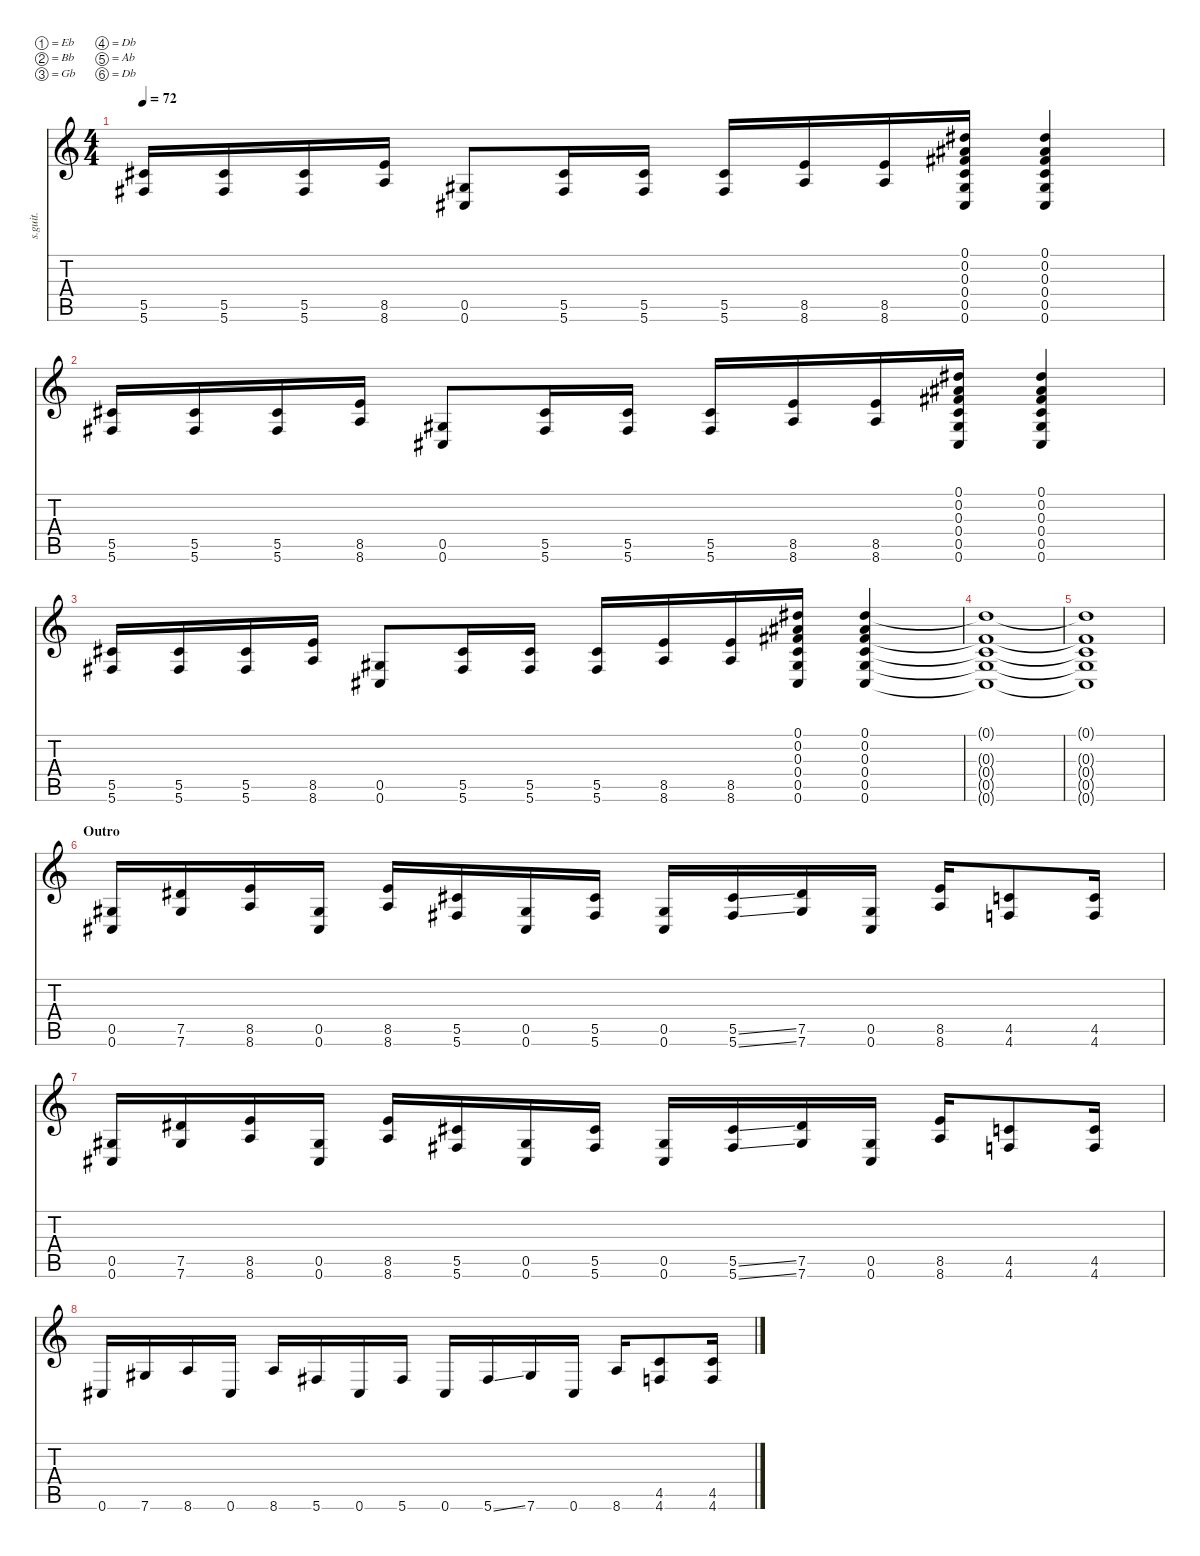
\defaultSystemsLayout 4
\hideDynamics
\bracketExtendMode nobrackets
\track ("Stephen Carpenter 2" "s.guit.") {instrument distortionguitar}
\staff {score tabs}
\tuning (Eb4 Bb3 Gb3 Db3 Ab2 Db2)
\ts (4 4)
\tempo 72
\clef g2
\ks c
(5.5{acc #} 5.6{acc #}).16{lyrics (0 "") lyrics (1 "") lyrics (2 "") lyrics (3 "") lyrics (4 "") dy fff} (5.5{acc #} 5.6{acc #}).16{lyrics (0 "") lyrics (1 "") lyrics (2 "") lyrics (3 "") lyrics (4 "")} (5.5{acc #} 5.6{acc #}).16{lyrics (0 "") lyrics (1 "") lyrics (2 "") lyrics (3 "") lyrics (4 "")} (8.5 8.6).16{lyrics (0 "") lyrics (1 "") lyrics (2 "") lyrics (3 "") lyrics (4 "")} (0.5{acc #} 0.6{acc #}).8{lyrics (0 "") lyrics (1 "") lyrics (2 "") lyrics (3 "") lyrics (4 "")} (5.5{acc #} 5.6{acc #}).16{lyrics (0 "") lyrics (1 "") lyrics (2 "") lyrics (3 "") lyrics (4 "")} (5.5{acc #} 5.6{acc #}).16{lyrics (0 "") lyrics (1 "") lyrics (2 "") lyrics (3 "") lyrics (4 "")} (5.5{acc #} 5.6{acc #}).16{lyrics (0 "") lyrics (1 "") lyrics (2 "") lyrics (3 "") lyrics (4 "")} (8.5 8.6).16{lyrics (0 "") lyrics (1 "") lyrics (2 "") lyrics (3 "") lyrics (4 "")} (8.5 8.6).16{lyrics (0 "") lyrics (1 "") lyrics (2 "") lyrics (3 "") lyrics (4 "")} (0.1{acc #} 0.2{acc #} 0.3{acc #} 0.4{acc #} 0.5{acc #} 0.6{acc #}).16{lyrics (0 "") lyrics (1 "") lyrics (2 "") lyrics (3 "") lyrics (4 "")} (0.1{acc #} 0.2{acc #} 0.3{acc #} 0.4{acc #} 0.5{acc #} 0.6{acc #}).4{lyrics (0 "") lyrics (1 "") lyrics (2 "") lyrics (3 "") lyrics (4 "")} |
(5.5{acc #} 5.6{acc #}).16{lyrics (0 "") lyrics (1 "") lyrics (2 "") lyrics (3 "") lyrics (4 "")} (5.5{acc #} 5.6{acc #}).16{lyrics (0 "") lyrics (1 "") lyrics (2 "") lyrics (3 "") lyrics (4 "")} (5.5{acc #} 5.6{acc #}).16{lyrics (0 "") lyrics (1 "") lyrics (2 "") lyrics (3 "") lyrics (4 "")} (8.5 8.6).16{lyrics (0 "") lyrics (1 "") lyrics (2 "") lyrics (3 "") lyrics (4 "")} (0.5{acc #} 0.6{acc #}).8{lyrics (0 "") lyrics (1 "") lyrics (2 "") lyrics (3 "") lyrics (4 "")} (5.5{acc #} 5.6{acc #}).16{lyrics (0 "") lyrics (1 "") lyrics (2 "") lyrics (3 "") lyrics (4 "")} (5.5{acc #} 5.6{acc #}).16{lyrics (0 "") lyrics (1 "") lyrics (2 "") lyrics (3 "") lyrics (4 "")} (5.5{acc #} 5.6{acc #}).16{lyrics (0 "") lyrics (1 "") lyrics (2 "") lyrics (3 "") lyrics (4 "")} (8.5 8.6).16{lyrics (0 "") lyrics (1 "") lyrics (2 "") lyrics (3 "") lyrics (4 "")} (8.5 8.6).16{lyrics (0 "") lyrics (1 "") lyrics (2 "") lyrics (3 "") lyrics (4 "")} (0.1{acc #} 0.2{acc #} 0.3{acc #} 0.4{acc #} 0.5{acc #} 0.6{acc #}).16{lyrics (0 "") lyrics (1 "") lyrics (2 "") lyrics (3 "") lyrics (4 "")} (0.1{acc #} 0.2{acc #} 0.3{acc #} 0.4{acc #} 0.5{acc #} 0.6{acc #}).4{lyrics (0 "") lyrics (1 "") lyrics (2 "") lyrics (3 "") lyrics (4 "")} |
(5.5{acc #} 5.6{acc #}).16{lyrics (0 "") lyrics (1 "") lyrics (2 "") lyrics (3 "") lyrics (4 "")} (5.5{acc #} 5.6{acc #}).16{lyrics (0 "") lyrics (1 "") lyrics (2 "") lyrics (3 "") lyrics (4 "")} (5.5{acc #} 5.6{acc #}).16{lyrics (0 "") lyrics (1 "") lyrics (2 "") lyrics (3 "") lyrics (4 "")} (8.5 8.6).16{lyrics (0 "") lyrics (1 "") lyrics (2 "") lyrics (3 "") lyrics (4 "")} (0.5{acc #} 0.6{acc #}).8{lyrics (0 "") lyrics (1 "") lyrics (2 "") lyrics (3 "") lyrics (4 "")} (5.5{acc #} 5.6{acc #}).16{lyrics (0 "") lyrics (1 "") lyrics (2 "") lyrics (3 "") lyrics (4 "")} (5.5{acc #} 5.6{acc #}).16{lyrics (0 "") lyrics (1 "") lyrics (2 "") lyrics (3 "") lyrics (4 "")} (5.5{acc #} 5.6{acc #}).16{lyrics (0 "") lyrics (1 "") lyrics (2 "") lyrics (3 "") lyrics (4 "")} (8.5 8.6).16{lyrics (0 "") lyrics (1 "") lyrics (2 "") lyrics (3 "") lyrics (4 "")} (8.5 8.6).16{lyrics (0 "") lyrics (1 "") lyrics (2 "") lyrics (3 "") lyrics (4 "")} (0.1{acc #} 0.2{acc #} 0.3{acc #} 0.4{acc #} 0.5{acc #} 0.6{acc #}).16{lyrics (0 "") lyrics (1 "") lyrics (2 "") lyrics (3 "") lyrics (4 "")} (0.1{acc #} 0.2{acc #} 0.3{acc #} 0.4{acc #} 0.5{acc #} 0.6{acc #}).4{lyrics (0 "") lyrics (1 "") lyrics (2 "") lyrics (3 "") lyrics (4 "")} |
(0.1{t acc #} 0.3{t acc #} 0.4{t acc #} 0.5{t acc #} 0.6{t acc #}).1{lyrics (0 "") lyrics (1 "") lyrics (2 "") lyrics (3 "") lyrics (4 "")} |
(0.1{t acc #} 0.3{t acc #} 0.4{t acc #} 0.5{t acc #} 0.6{t acc #}).1{lyrics (0 "") lyrics (1 "") lyrics (2 "") lyrics (3 "") lyrics (4 "")} |
\section ("" "Outro")
(0.5{acc #} 0.6{acc #}).16{lyrics (0 "") lyrics (1 "") lyrics (2 "") lyrics (3 "") lyrics (4 "")} (7.5{acc #} 7.6{acc #}).16{lyrics (0 "") lyrics (1 "") lyrics (2 "") lyrics (3 "") lyrics (4 "")} (8.5 8.6).16{lyrics (0 "") lyrics (1 "") lyrics (2 "") lyrics (3 "") lyrics (4 "")} (0.5{acc #} 0.6{acc #}).16{lyrics (0 "") lyrics (1 "") lyrics (2 "") lyrics (3 "") lyrics (4 "")} (8.5 8.6).16{lyrics (0 "") lyrics (1 "") lyrics (2 "") lyrics (3 "") lyrics (4 "")} (5.5{acc #} 5.6{acc #}).16{lyrics (0 "") lyrics (1 "") lyrics (2 "") lyrics (3 "") lyrics (4 "")} (0.5{acc #} 0.6{acc #}).16{lyrics (0 "") lyrics (1 "") lyrics (2 "") lyrics (3 "") lyrics (4 "")} (5.5{acc #} 5.6{acc #}).16{lyrics (0 "") lyrics (1 "") lyrics (2 "") lyrics (3 "") lyrics (4 "")} (0.5{acc #} 0.6{acc #}).16{lyrics (0 "") lyrics (1 "") lyrics (2 "") lyrics (3 "") lyrics (4 "")} (5.5{ss acc #} 5.6{ss acc #}).16{lyrics (0 "") lyrics (1 "") lyrics (2 "") lyrics (3 "") lyrics (4 "")} (7.5{acc #} 7.6{acc #}).16{lyrics (0 "") lyrics (1 "") lyrics (2 "") lyrics (3 "") lyrics (4 "")} (0.5{acc #} 0.6{acc #}).16{lyrics (0 "") lyrics (1 "") lyrics (2 "") lyrics (3 "") lyrics (4 "")} (8.5 8.6).16{lyrics (0 "") lyrics (1 "") lyrics (2 "") lyrics (3 "") lyrics (4 "")} (4.5 4.6).8{lyrics (0 "") lyrics (1 "") lyrics (2 "") lyrics (3 "") lyrics (4 "")} (4.5 4.6).16{lyrics (0 "") lyrics (1 "") lyrics (2 "") lyrics (3 "") lyrics (4 "")} |
(0.5{acc #} 0.6{acc #}).16{lyrics (0 "") lyrics (1 "") lyrics (2 "") lyrics (3 "") lyrics (4 "")} (7.5{acc #} 7.6{acc #}).16{lyrics (0 "") lyrics (1 "") lyrics (2 "") lyrics (3 "") lyrics (4 "")} (8.5 8.6).16{lyrics (0 "") lyrics (1 "") lyrics (2 "") lyrics (3 "") lyrics (4 "")} (0.5{acc #} 0.6{acc #}).16{lyrics (0 "") lyrics (1 "") lyrics (2 "") lyrics (3 "") lyrics (4 "")} (8.5 8.6).16{lyrics (0 "") lyrics (1 "") lyrics (2 "") lyrics (3 "") lyrics (4 "")} (5.5{acc #} 5.6{acc #}).16{lyrics (0 "") lyrics (1 "") lyrics (2 "") lyrics (3 "") lyrics (4 "")} (0.5{acc #} 0.6{acc #}).16{lyrics (0 "") lyrics (1 "") lyrics (2 "") lyrics (3 "") lyrics (4 "")} (5.5{acc #} 5.6{acc #}).16{lyrics (0 "") lyrics (1 "") lyrics (2 "") lyrics (3 "") lyrics (4 "")} (0.5{acc #} 0.6{acc #}).16{lyrics (0 "") lyrics (1 "") lyrics (2 "") lyrics (3 "") lyrics (4 "")} (5.5{ss acc #} 5.6{ss acc #}).16{lyrics (0 "") lyrics (1 "") lyrics (2 "") lyrics (3 "") lyrics (4 "")} (7.5{acc #} 7.6{acc #}).16{lyrics (0 "") lyrics (1 "") lyrics (2 "") lyrics (3 "") lyrics (4 "")} (0.5{acc #} 0.6{acc #}).16{lyrics (0 "") lyrics (1 "") lyrics (2 "") lyrics (3 "") lyrics (4 "")} (8.5 8.6).16{lyrics (0 "") lyrics (1 "") lyrics (2 "") lyrics (3 "") lyrics (4 "")} (4.5 4.6).8{lyrics (0 "") lyrics (1 "") lyrics (2 "") lyrics (3 "") lyrics (4 "")} (4.5 4.6).16{lyrics (0 "") lyrics (1 "") lyrics (2 "") lyrics (3 "") lyrics (4 "")} |
0.6{acc #}.16{lyrics (0 "") lyrics (1 "") lyrics (2 "") lyrics (3 "") lyrics (4 "")} 7.6{acc #}.16{lyrics (0 "") lyrics (1 "") lyrics (2 "") lyrics (3 "") lyrics (4 "")} 8.6.16{lyrics (0 "") lyrics (1 "") lyrics (2 "") lyrics (3 "") lyrics (4 "")} 0.6{acc #}.16{lyrics (0 "") lyrics (1 "") lyrics (2 "") lyrics (3 "") lyrics (4 "")} 8.6.16{lyrics (0 "") lyrics (1 "") lyrics (2 "") lyrics (3 "") lyrics (4 "")} 5.6{acc #}.16{lyrics (0 "") lyrics (1 "") lyrics (2 "") lyrics (3 "") lyrics (4 "")} 0.6{acc #}.16{lyrics (0 "") lyrics (1 "") lyrics (2 "") lyrics (3 "") lyrics (4 "")} 5.6{acc #}.16{lyrics (0 "") lyrics (1 "") lyrics (2 "") lyrics (3 "") lyrics (4 "")} 0.6{acc #}.16{lyrics (0 "") lyrics (1 "") lyrics (2 "") lyrics (3 "") lyrics (4 "")} 5.6{ss acc #}.16{lyrics (0 "") lyrics (1 "") lyrics (2 "") lyrics (3 "") lyrics (4 "")} 7.6{acc #}.16{lyrics (0 "") lyrics (1 "") lyrics (2 "") lyrics (3 "") lyrics (4 "")} 0.6{acc #}.16{lyrics (0 "") lyrics (1 "") lyrics (2 "") lyrics (3 "") lyrics (4 "")} 8.6.16{lyrics (0 "") lyrics (1 "") lyrics (2 "") lyrics (3 "") lyrics (4 "")} (4.5 4.6).8{lyrics (0 "") lyrics (1 "") lyrics (2 "") lyrics (3 "") lyrics (4 "")} (4.5 4.6).16{lyrics (0 "") lyrics (1 "") lyrics (2 "") lyrics (3 "") lyrics (4 "")}
